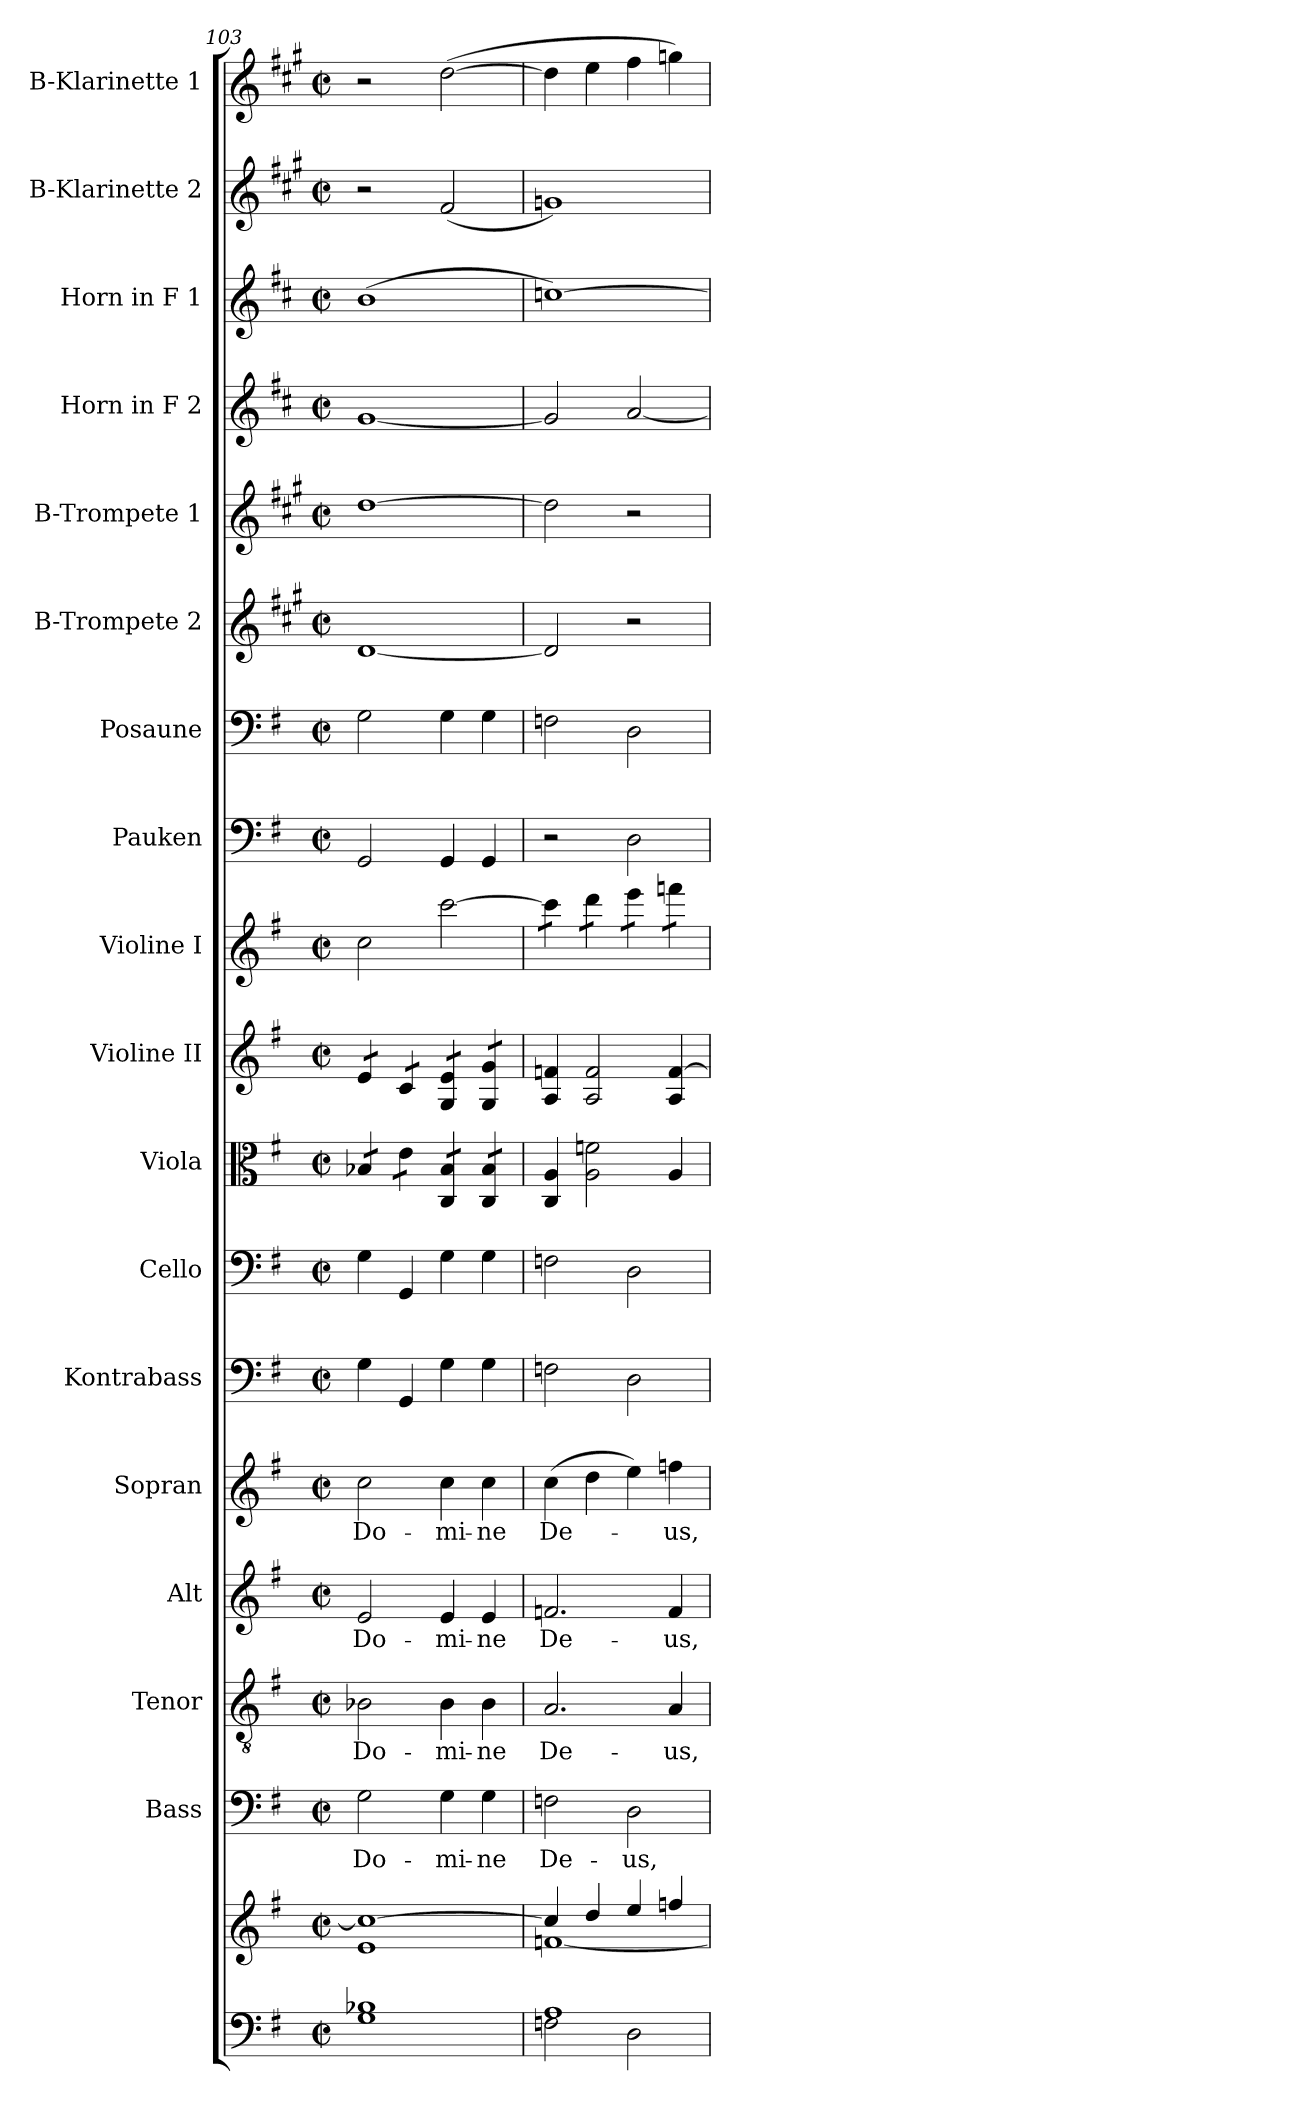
**kern	**kern	**kern	**text	**kern	**text	**kern	**text	**kern	**text	**kern	**kern	**kern	**kern	**kern	**kern	**kern	**kern	**kern	**kern	**kern	**kern	**kern
*part18	*part18	*part17	*part17	*part16	*part16	*part15	*part15	*part14	*part14	*part13	*part12	*part11	*part10	*part9	*part8	*part7	*part6	*part5	*part4	*part3	*part2	*part1
*staff19	*staff18	*staff17	*staff17	*staff16	*staff16	*staff15	*staff15	*staff14	*staff14	*staff13	*staff12	*staff11	*staff10	*staff9	*staff8	*staff7	*staff6	*staff5	*staff4	*staff3	*staff2	*staff1
*	*	*I"Bass	*	*I"Tenor	*	*I"Alt	*	*I"Sopran	*	*I"Kontrabass	*I"Cello	*I"Viola	*I"Violine II	*I"Violine I	*I"Pauken	*I"Posaune	*I"B-Trompete 2	*I"B-Trompete 1	*I"Horn in F 2	*I"Horn in F 1	*I"B-Klarinette 2	*I"B-Klarinette 1
*	*	*I'B.	*	*I'T.	*	*I'A.	*	*I'S.	*	*I'Kb.	*	*I'Vla.	*I'Vl. II	*I'Vl. I	*I'Pk.	*I'Pos.	*I'B Trp. 2	*I'B Trp. 1	*	*	*I'B Kl. 2	*I'B Kl. 1
*clefF4	*clefG2	*clefF4	*	*clefGv2	*	*clefG2	*	*clefG2	*	*clefF4	*clefF4	*clefC3	*clefG2	*clefG2	*clefF4	*clefF4	*clefG2	*clefG2	*clefG2	*clefG2	*clefG2	*clefG2
*	*	*	*	*	*	*	*	*	*	*ITrd7c12	*	*	*	*	*	*	*ITrd1c2	*ITrd1c2	*ITrd4c7	*ITrd4c7	*ITrd1c2	*ITrd1c2
*k[f#]	*k[f#]	*k[f#]	*	*k[f#]	*	*k[f#]	*	*k[f#]	*	*k[f#]	*k[f#]	*k[f#]	*k[f#]	*k[f#]	*k[f#]	*k[f#]	*k[f#]	*k[f#]	*k[f#]	*k[f#]	*k[f#]	*k[f#]
*G:	*G:	*G:	*	*G:	*	*G:	*	*G:	*	*G:	*G:	*G:	*G:	*G:	*G:	*G:	*G:	*G:	*G:	*G:	*G:	*G:
*M2/2	*M2/2	*M2/2	*	*M2/2	*	*M2/2	*	*M2/2	*	*M2/2	*M2/2	*M2/2	*M2/2	*M2/2	*M2/2	*M2/2	*M2/2	*M2/2	*M2/2	*M2/2	*M2/2	*M2/2
*met(c|)	*met(c|)	*met(c|)	*	*met(c|)	*	*met(c|)	*	*met(c|)	*	*met(c|)	*met(c|)	*met(c|)	*met(c|)	*met(c|)	*met(c|)	*met(c|)	*met(c|)	*met(c|)	*met(c|)	*met(c|)	*met(c|)	*met(c|)
=103	=103	=103	=103	=103	=103	=103	=103	=103	=103	=103	=103	=103	=103	=103	=103	=103	=103	=103	=103	=103	=103	=103
*^	*^	*	*	*	*	*	*	*	*	*	*	*	*	*	*	*	*	*	*	*	*	*
!	!	!	!	!	!LO:LY:b	!	!LO:LY:b	!	!LO:LY:b	!	!LO:LY:b	!	!	!	!	!	!	!	!	!	!	!	!	!
*	*	*	*	*	*	*	*	*	*	*	*	*	*	*tremolo	*	*	*	*	*	*	*	*	*	*
*	*	*	*	*	*	*	*	*	*	*	*	*	*	*	*tremolo	*	*	*	*	*	*	*	*	*
1B-X	1G	1cc_	1e	2G\	Do-	2B-X\	Do-	2e/	Do-	2cc\	Do-	4GG\	4G\	8B-X/L	8e/L	2cc\	2GG/	2G\	[1c	[1cc	[1c	(>1e	2r	2r
.	.	.	.	.	.	.	.	.	.	.	.	.	.	8B-X/J	8e/J	.	.	.	.	.	.	.	.	.
.	.	.	.	.	.	.	.	.	.	.	.	4GGG/	4GG/	8e\L	8c/L	.	.	.	.	.	.	.	.	.
.	.	.	.	.	.	.	.	.	.	.	.	.	.	8e\J	8c/J	.	.	.	.	.	.	.	.	.
!	!	!	!	!	!LO:LY:b	!	!LO:LY:b	!	!LO:LY:b	!	!LO:LY:b	!	!	!	!	!	!	!	!	!	!	!	!	!
.	.	.	.	4G\	-mi-	4B-\	-mi-	4e/	-mi-	4cc\	-mi-	4GG\	4G\	8C/ 8B-/L	8G/ 8e/L	[2ccc\	4GG/	4G\	.	.	.	.	(<2e/	(>[2cc\
.	.	.	.	.	.	.	.	.	.	.	.	.	.	8C/ 8B-/J	8G/ 8e/J	.	.	.	.	.	.	.	.	.
!	!	!	!	!	!LO:LY:b	!	!LO:LY:b	!	!LO:LY:b	!	!LO:LY:b	!	!	!	!	!	!	!	!	!	!	!	!	!
.	.	.	.	4G\	-ne	4B-\	-ne	4e/	-ne	4cc\	-ne	4GG\	4G\	8C/ 8B-/L	8G/ 8g/L	.	4GG/	4G\	.	.	.	.	.	.
.	.	.	.	.	.	.	.	.	.	.	.	.	.	8C/ 8B-/J	8G/ 8g/J	.	.	.	.	.	.	.	.	.
*	*	*	*	*	*	*	*	*	*	*	*	*	*	*	*Xtremolo	*	*	*	*	*	*	*	*	*
*	*	*	*	*	*	*	*	*	*	*	*	*	*	*Xtremolo	*	*	*	*	*	*	*	*	*	*
=104	=104	=104	=104	=104	=104	=104	=104	=104	=104	=104	=104	=104	=104	=104	=104	=104	=104	=104	=104	=104	=104	=104	=104	=104
!	!	!	!	!	!LO:LY:b	!	!LO:LY:b	!	!LO:LY:b	!	!LO:LY:b	!	!	!	!	!	!	!	!	!	!	!	!	!
*	*	*	*	*	*	*	*	*	*	*	*	*	*	*	*	*tremolo	*	*	*	*	*	*	*	*
1A	2Fn\	4cc/]	[<1fn	2Fn\	De-	2.A/	De-	2.fn/	De-	(>4cc\	De-	2FFn\	2Fn\	4C/ 4A/	4A/ 4fn/	8ccc\]L	2r	2Fn\	2c/]	2cc\]	2c/]	[1fn)	1fn)	4cc\]
.	.	.	.	.	.	.	.	.	.	.	.	.	.	.	.	8ccc\J	.	.	.	.	.	.	.	.
.	.	4dd/	.	.	.	.	.	.	.	4dd\	.	.	.	2A\ 2fn\	2A/ 2f/	8ddd\L	.	.	.	.	.	.	.	4dd\
.	.	.	.	.	.	.	.	.	.	.	.	.	.	.	.	8ddd\J	.	.	.	.	.	.	.	.
!	!	!	!	!	!LO:LY:b	!	!	!	!	!	!	!	!	!	!	!	!	!	!	!	!	!	!	!
.	2D\	4ee/	.	2D\	-us,	.	.	.	.	4ee\)	.	2DD\	2D\	.	.	8eee\L	2D\	2D\	2r	2r	[2d/	.	.	4ee\
.	.	.	.	.	.	.	.	.	.	.	.	.	.	.	.	8eee\J	.	.	.	.	.	.	.	.
!	!	!	!	!	!	!	!LO:LY:b	!	!LO:LY:b	!	!LO:LY:b	!	!	!	!	!	!	!	!	!	!	!	!	!
.	.	4ffn/	.	.	.	4A/	-us,	4f/	-us,	4ffn\	-us,	.	.	4A/	4A/ [>4f/	8fffn\L	.	.	.	.	.	.	.	4ffn\)
.	.	.	.	.	.	.	.	.	.	.	.	.	.	.	.	8fffn\J	.	.	.	.	.	.	.	.
*	*	*	*	*	*	*	*	*	*	*	*	*	*	*	*	*Xtremolo	*	*	*	*	*	*	*	*
*v	*v	*	*	*	*	*	*	*	*	*	*	*	*	*	*	*	*	*	*	*	*	*	*	*
*	*v	*v	*	*	*	*	*	*	*	*	*	*	*	*	*	*	*	*	*	*	*	*	*
=	=	=	=	=	=	=	=	=	=	=	=	=	=	=	=	=	=	=	=	=	=	=
*-	*-	*-	*-	*-	*-	*-	*-	*-	*-	*-	*-	*-	*-	*-	*-	*-	*-	*-	*-	*-	*-	*-
